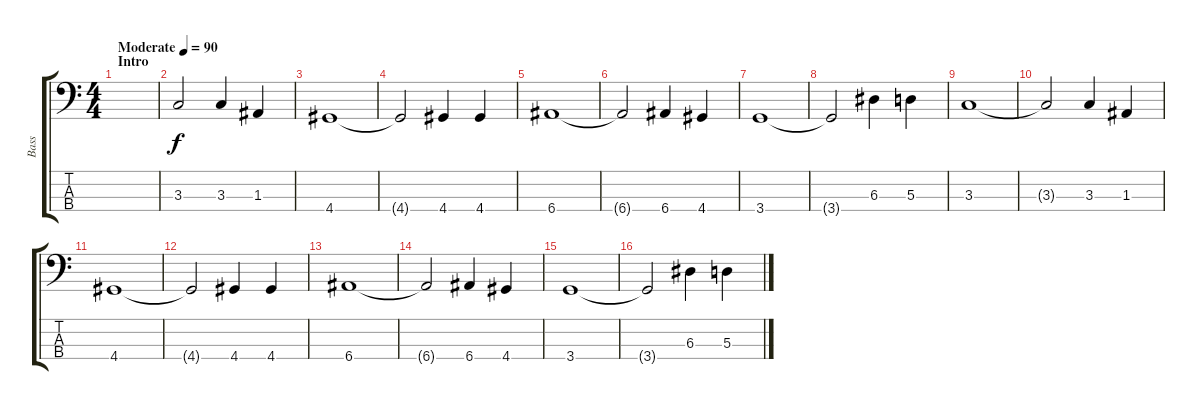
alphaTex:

\track ("Bass" "Bass") {instrument electricbassfinger}
\staff {score tabs}
\tuning (G2 D2 A1 E1) {hide}
\ts (4 4)
\section ("" "Intro")
\tempo (90 "Moderate")
\clef f4
\ks c
|
3.3.2 3.3.4 1.3.4 |
4.4.1 |
4.4{t}.2 4.4.4 4.4.4 |
6.4.1 |
6.4{t}.2 6.4.4 4.4.4 |
3.4.1 |
3.4{t}.2 6.3.4 5.3.4 |
3.3.1 |
3.3{t}.2 3.3.4 1.3.4 |
4.4.1 |
4.4{t}.2 4.4.4 4.4.4 |
6.4.1 |
6.4{t}.2 6.4.4 4.4.4 |
3.4.1 |
3.4{t}.2 6.3.4 5.3.4
